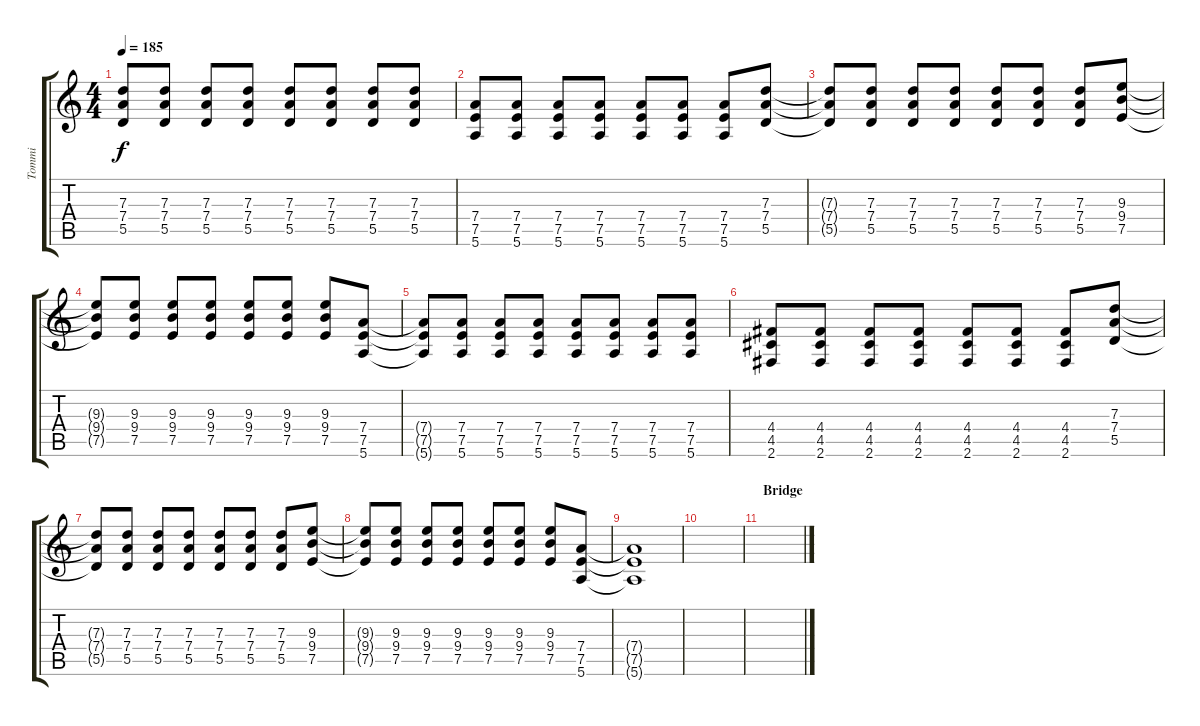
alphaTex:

\track ("Tommi" "Tommi") {instrument distortionguitar}
\staff {score tabs}
\tuning (E4 B3 G3 D3 A2 E2) {hide}
\ts (4 4)
\tempo 185
\clef g2
\ks c
(7.3 7.4 5.5).8{dy f} (7.3 7.4 5.5).8 (7.3 7.4 5.5).8 (7.3 7.4 5.5).8 (7.3 7.4 5.5).8 (7.3 7.4 5.5).8 (7.3 7.4 5.5).8 (7.3 7.4 5.5).8 |
(7.4 7.5 5.6).8 (7.4 7.5 5.6).8 (7.4 7.5 5.6).8 (7.4 7.5 5.6).8 (7.4 7.5 5.6).8 (7.4 7.5 5.6).8 (7.4 7.5 5.6).8 (7.3 7.4 5.5).8 |
(7.3{t} 7.4{t} 5.5{t}).8 (7.3 7.4 5.5).8 (7.3 7.4 5.5).8 (7.3 7.4 5.5).8 (7.3 7.4 5.5).8 (7.3 7.4 5.5).8 (7.3 7.4 5.5).8 (9.3 9.4 7.5).8 |
(9.3{t} 9.4{t} 7.5{t}).8 (9.3 9.4 7.5).8 (9.3 9.4 7.5).8 (9.3 9.4 7.5).8 (9.3 9.4 7.5).8 (9.3 9.4 7.5).8 (9.3 9.4 7.5).8 (7.4 7.5 5.6).8 |
(7.4{t} 7.5{t} 5.6{t}).8 (7.4 7.5 5.6).8 (7.4 7.5 5.6).8 (7.4 7.5 5.6).8 (7.4 7.5 5.6).8 (7.4 7.5 5.6).8 (7.4 7.5 5.6).8 (7.4 7.5 5.6).8 |
(4.4 4.5 2.6).8 (4.4 4.5 2.6).8 (4.4 4.5 2.6).8 (4.4 4.5 2.6).8 (4.4 4.5 2.6).8 (4.4 4.5 2.6).8 (4.4 4.5 2.6).8 (7.3 7.4 5.5).8 |
(7.3{t} 7.4{t} 5.5{t}).8 (7.3 7.4 5.5).8 (7.3 7.4 5.5).8 (7.3 7.4 5.5).8 (7.3 7.4 5.5).8 (7.3 7.4 5.5).8 (7.3 7.4 5.5).8 (9.3 9.4 7.5).8 |
(9.3{t} 9.4{t} 7.5{t}).8 (9.3 9.4 7.5).8 (9.3 9.4 7.5).8 (9.3 9.4 7.5).8 (9.3 9.4 7.5).8 (9.3 9.4 7.5).8 (9.3 9.4 7.5).8 (7.4 7.5 5.6).8 |
(7.4{t} 7.5{t} 5.6{t}).1 |
|
\section ("" "Bridge")
